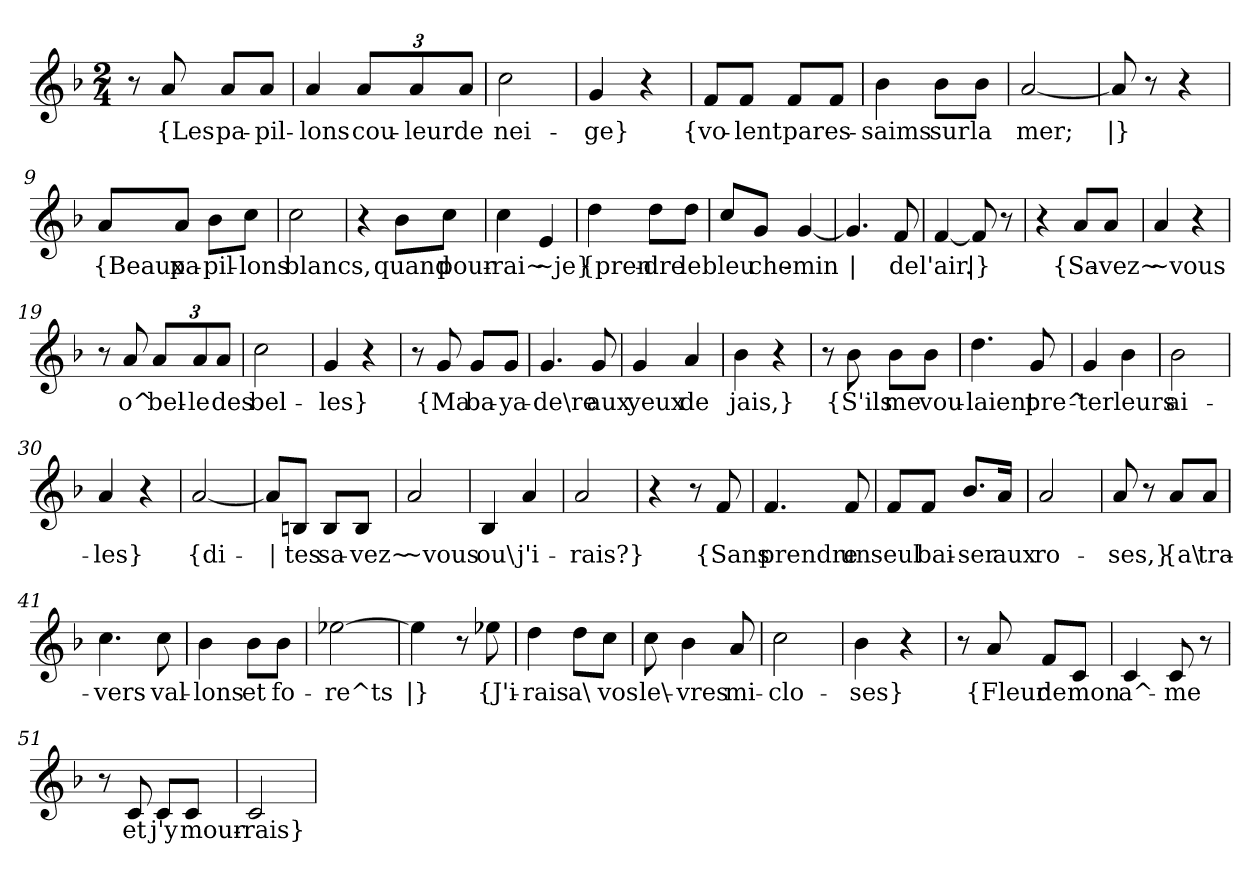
**kern	**text
*part1	*part1
*staff1	*staff1
*clefG2	*
*k[b-]	*
*M2/4	*
=1	=1
8r	.
!	!LO:LY:b
8a/	{Les
!	!LO:LY:b
8a/L	pa-
!	!LO:LY:b
8a/J	-pil-
=2	=2
!	!LO:LY:b
4a/	-lons
*Xbrackettup	*
!	!LO:LY:b
12a/L	cou-
!	!LO:LY:b
12a/	-leur
!	!LO:LY:b
12a/J	de
=3	=3
!	!LO:LY:b
2cc\	nei-
=4	=4
!	!LO:LY:b
4g/	-ge}
4r	.
=5	=5
!	!LO:LY:b
8f/L	{vo-
!	!LO:LY:b
8f/J	-lent
!	!LO:LY:b
8f/L	par
!	!LO:LY:b
8f/J	es-
=6	=6
!	!LO:LY:b
4b-\	-saims
!	!LO:LY:b
8b-\L	sur
!	!LO:LY:b
8b-\J	la
=7	=7
!	!LO:LY:b
[2a/	mer;
=8	=8
!	!LO:LY:b
8a/]	|}
8r	.
4r	.
!!LO:LB:g=z
=9	=9
!	!LO:LY:b
8a/L	{Beaux
!	!LO:LY:b
8a/J	pa-
!	!LO:LY:b
8b-\L	-pil-
!	!LO:LY:b
8cc\J	-lons
=10	=10
!	!LO:LY:b
2cc\	blancs,
=11	=11
4r	.
!	!LO:LY:b
8b-\L	quand
!	!LO:LY:b
8cc\J	pour-
=12	=12
!	!LO:LY:b
4cc\	-rai~
!	!LO:LY:b
4e/	~je}
=13	=13
!	!LO:LY:b
4dd\	{pren-
!	!LO:LY:b
8dd\L	-dre
!	!LO:LY:b
8dd\J	le
=14	=14
!	!LO:LY:b
8cc/L	bleu
!	!LO:LY:b
8g/J	che-
!	!LO:LY:b
[4g/	-min
=15	=15
!	!LO:LY:b
4.g/]	|
!	!LO:LY:b
8f/	de
=16	=16
!	!LO:LY:b
[4f/	l'air.
!	!LO:LY:b
8f/]	|}
8r	.
!!LO:LB:g=z
=17	=17
4r	.
!	!LO:LY:b
8a/L	{Sa-
!	!LO:LY:b
8a/J	-vez~
=18	=18
!	!LO:LY:b
4a/	~vous
4r	.
=19	=19
8r	.
!	!LO:LY:b
8a/	o^
!	!LO:LY:b
12a/L	bel-
!	!LO:LY:b
12a/	-le
!	!LO:LY:b
12a/J	des
=20	=20
!	!LO:LY:b
2cc\	bel-
=21	=21
!	!LO:LY:b
4g/	-les}
4r	.
=22	=22
8r	.
!	!LO:LY:b
8g/	{Ma
!	!LO:LY:b
8g/L	ba-
!	!LO:LY:b
8g/J	-ya-
=23	=23
!	!LO:LY:b
4.g/	-de\re
!	!LO:LY:b
8g/	aux
=24	=24
!	!LO:LY:b
4g/	yeux
!	!LO:LY:b
4a/	de
=25	=25
!	!LO:LY:b
4b-\	jais,}
4r	.
!!LO:LB:g=z
=26	=26
8r	.
!	!LO:LY:b
8b-\	{S'ils
!	!LO:LY:b
8b-\L	me
!	!LO:LY:b
8b-\J	vou-
=27	=27
!	!LO:LY:b
4.dd\	-laient
!	!LO:LY:b
8g/	pre^-
=28	=28
!	!LO:LY:b
4g/	-ter
!	!LO:LY:b
4b-\	leurs
=29	=29
!	!LO:LY:b
2b-\	ai-
=30	=30
!	!LO:LY:b
4a/	-les}
4r	.
=31	=31
!	!LO:LY:b
[2a/	{di-
=32	=32
!	!LO:LY:b
8a/L]	|
!	!LO:LY:b
8Bn/J	-tes
!	!LO:LY:b
8B/L	sa-
!	!LO:LY:b
8B/J	-vez~
=33	=33
!	!LO:LY:b
2a/	~vous
=34	=34
!	!LO:LY:b
4B-/	ou\
!	!LO:LY:b
4a/	j'i-
=35	=35
!	!LO:LY:b
2a/	-rais?}
!!LO:LB:g=z
=36	=36
4r	.
8r	.
!	!LO:LY:b
8f/	{Sans
=37	=37
!	!LO:LY:b
4.f/	prendre
!	!LO:LY:b
8f/	un
=38	=38
!	!LO:LY:b
8f/L	seul
!	!LO:LY:b
8f/J	bai-
!	!LO:LY:b
8.b-/L	-ser
!	!LO:LY:b
16a/Jk	aux
=39	=39
!	!LO:LY:b
2a/	ro-
=40	=40
!	!LO:LY:b
8a/	-ses,}
8r	.
!	!LO:LY:b
8a/L	{a\
!	!LO:LY:b
8a/J	tra-
=41	=41
!	!LO:LY:b
4.cc\	-vers
!	!LO:LY:b
8cc\	val-
=42	=42
!	!LO:LY:b
4b-\	-lons
!	!LO:LY:b
8b-\L	et
!	!LO:LY:b
8b-\J	fo-
=43	=43
!	!LO:LY:b
[2ee-X\	-re^ts
=44	=44
!	!LO:LY:b
4ee-\]	|}
8r	.
!	!LO:LY:b
8ee-X\	{J'i-
!!LO:LB:g=z
=45	=45
!	!LO:LY:b
4dd\	-rais
!	!LO:LY:b
8dd\L	a\
!	!LO:LY:b
8cc\J	vos
=46	=46
!	!LO:LY:b
8cc\	le\-
!	!LO:LY:b
4b-\	-vres
!	!LO:LY:b
8a/	mi-
=47	=47
!	!LO:LY:b
2cc\	-clo-
=48	=48
!	!LO:LY:b
4b-\	-ses}
4r	.
=49	=49
8r	.
!	!LO:LY:b
8a/	{Fleur
!	!LO:LY:b
8f/L	de
!	!LO:LY:b
8c/J	mon
=50	=50
!	!LO:LY:b
4c/	a^-
!	!LO:LY:b
8c/	-me
8r	.
=51	=51
8r	.
!	!LO:LY:b
8c/	et
!	!LO:LY:b
8c/L	j'y
!	!LO:LY:b
8c/J	mour-
=52	=52
!	!LO:LY:b
2c/	-rais}
=	=
*-	*-
